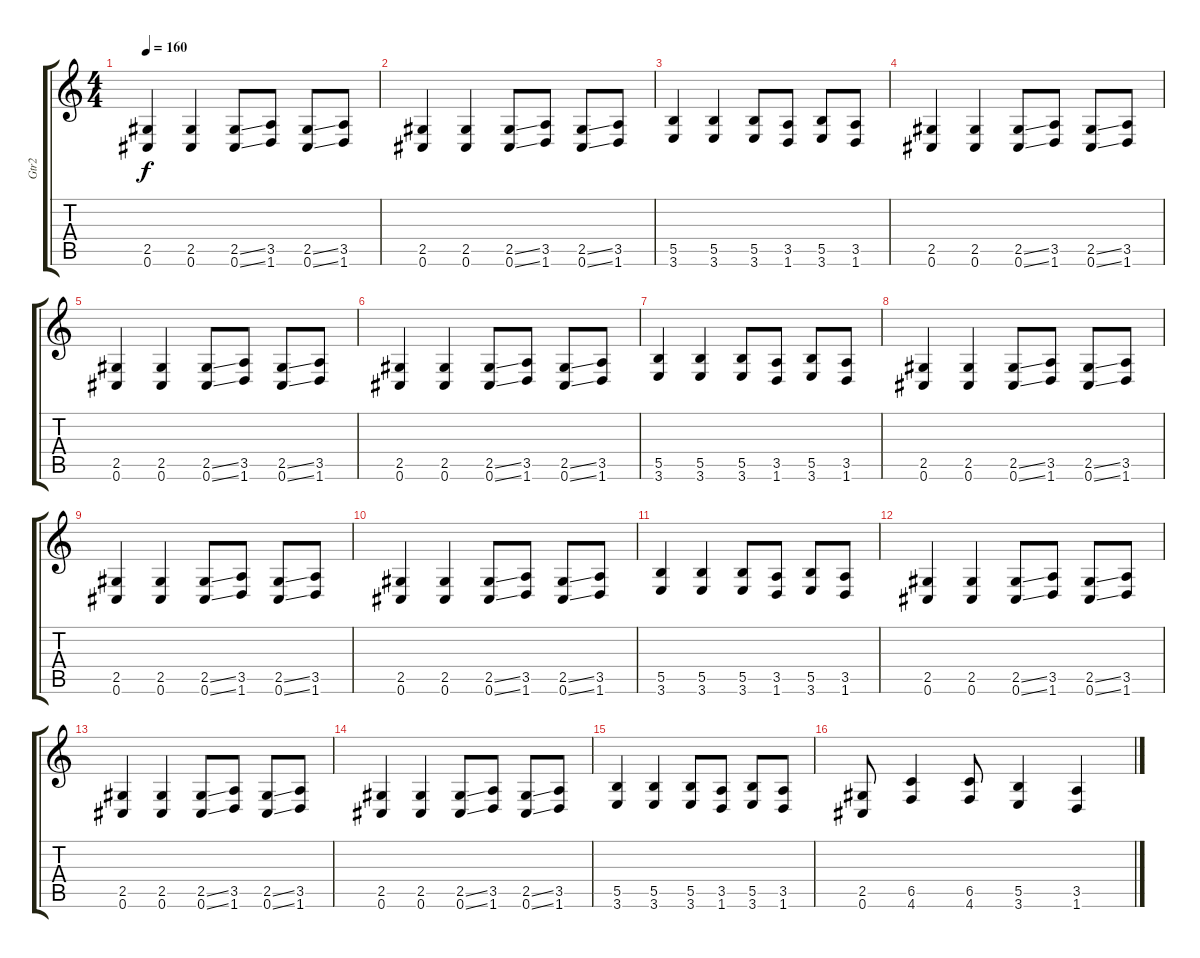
\track ("Gtr2" "Gtr2") {instrument distortionguitar}
\staff {score tabs}
\tuning (Db4 Ab3 E3 B2 Gb2 Db2) {hide}
\ts (4 4)
\tempo 160
\clef g2
\ks c
(2.5 0.6).4{dy f instrument distortionguitar} (2.5 0.6).4 (2.5{ss} 0.6{ss}).8 (3.5 1.6).8 (2.5{ss} 0.6{ss}).8 (3.5 1.6).8 |
(2.5 0.6).4 (2.5 0.6).4 (2.5{ss} 0.6{ss}).8 (3.5 1.6).8 (2.5{ss} 0.6{ss}).8 (3.5 1.6).8 |
(5.5 3.6).4 (5.5 3.6).4 (5.5 3.6).8 (3.5 1.6).8 (5.5 3.6).8 (3.5 1.6).8 |
(2.5 0.6).4 (2.5 0.6).4 (2.5{ss} 0.6{ss}).8 (3.5 1.6).8 (2.5{ss} 0.6{ss}).8 (3.5 1.6).8 |
(2.5 0.6).4 (2.5 0.6).4 (2.5{ss} 0.6{ss}).8 (3.5 1.6).8 (2.5{ss} 0.6{ss}).8 (3.5 1.6).8 |
(2.5 0.6).4 (2.5 0.6).4 (2.5{ss} 0.6{ss}).8 (3.5 1.6).8 (2.5{ss} 0.6{ss}).8 (3.5 1.6).8 |
(5.5 3.6).4 (5.5 3.6).4 (5.5 3.6).8 (3.5 1.6).8 (5.5 3.6).8 (3.5 1.6).8 |
(2.5 0.6).4 (2.5 0.6).4 (2.5{ss} 0.6{ss}).8 (3.5 1.6).8 (2.5{ss} 0.6{ss}).8 (3.5 1.6).8 |
(2.5 0.6).4 (2.5 0.6).4 (2.5{ss} 0.6{ss}).8 (3.5 1.6).8 (2.5{ss} 0.6{ss}).8 (3.5 1.6).8 |
(2.5 0.6).4 (2.5 0.6).4 (2.5{ss} 0.6{ss}).8 (3.5 1.6).8 (2.5{ss} 0.6{ss}).8 (3.5 1.6).8 |
(5.5 3.6).4 (5.5 3.6).4 (5.5 3.6).8 (3.5 1.6).8 (5.5 3.6).8 (3.5 1.6).8 |
(2.5 0.6).4 (2.5 0.6).4 (2.5{ss} 0.6{ss}).8 (3.5 1.6).8 (2.5{ss} 0.6{ss}).8 (3.5 1.6).8 |
(2.5 0.6).4 (2.5 0.6).4 (2.5{ss} 0.6{ss}).8 (3.5 1.6).8 (2.5{ss} 0.6{ss}).8 (3.5 1.6).8 |
(2.5 0.6).4 (2.5 0.6).4 (2.5{ss} 0.6{ss}).8 (3.5 1.6).8 (2.5{ss} 0.6{ss}).8 (3.5 1.6).8 |
(5.5 3.6).4 (5.5 3.6).4 (5.5 3.6).8 (3.5 1.6).8 (5.5 3.6).8 (3.5 1.6).8 |
(2.5 0.6).8 (6.5 4.6).4 (6.5 4.6).8 (5.5 3.6).4 (3.5 1.6).4
